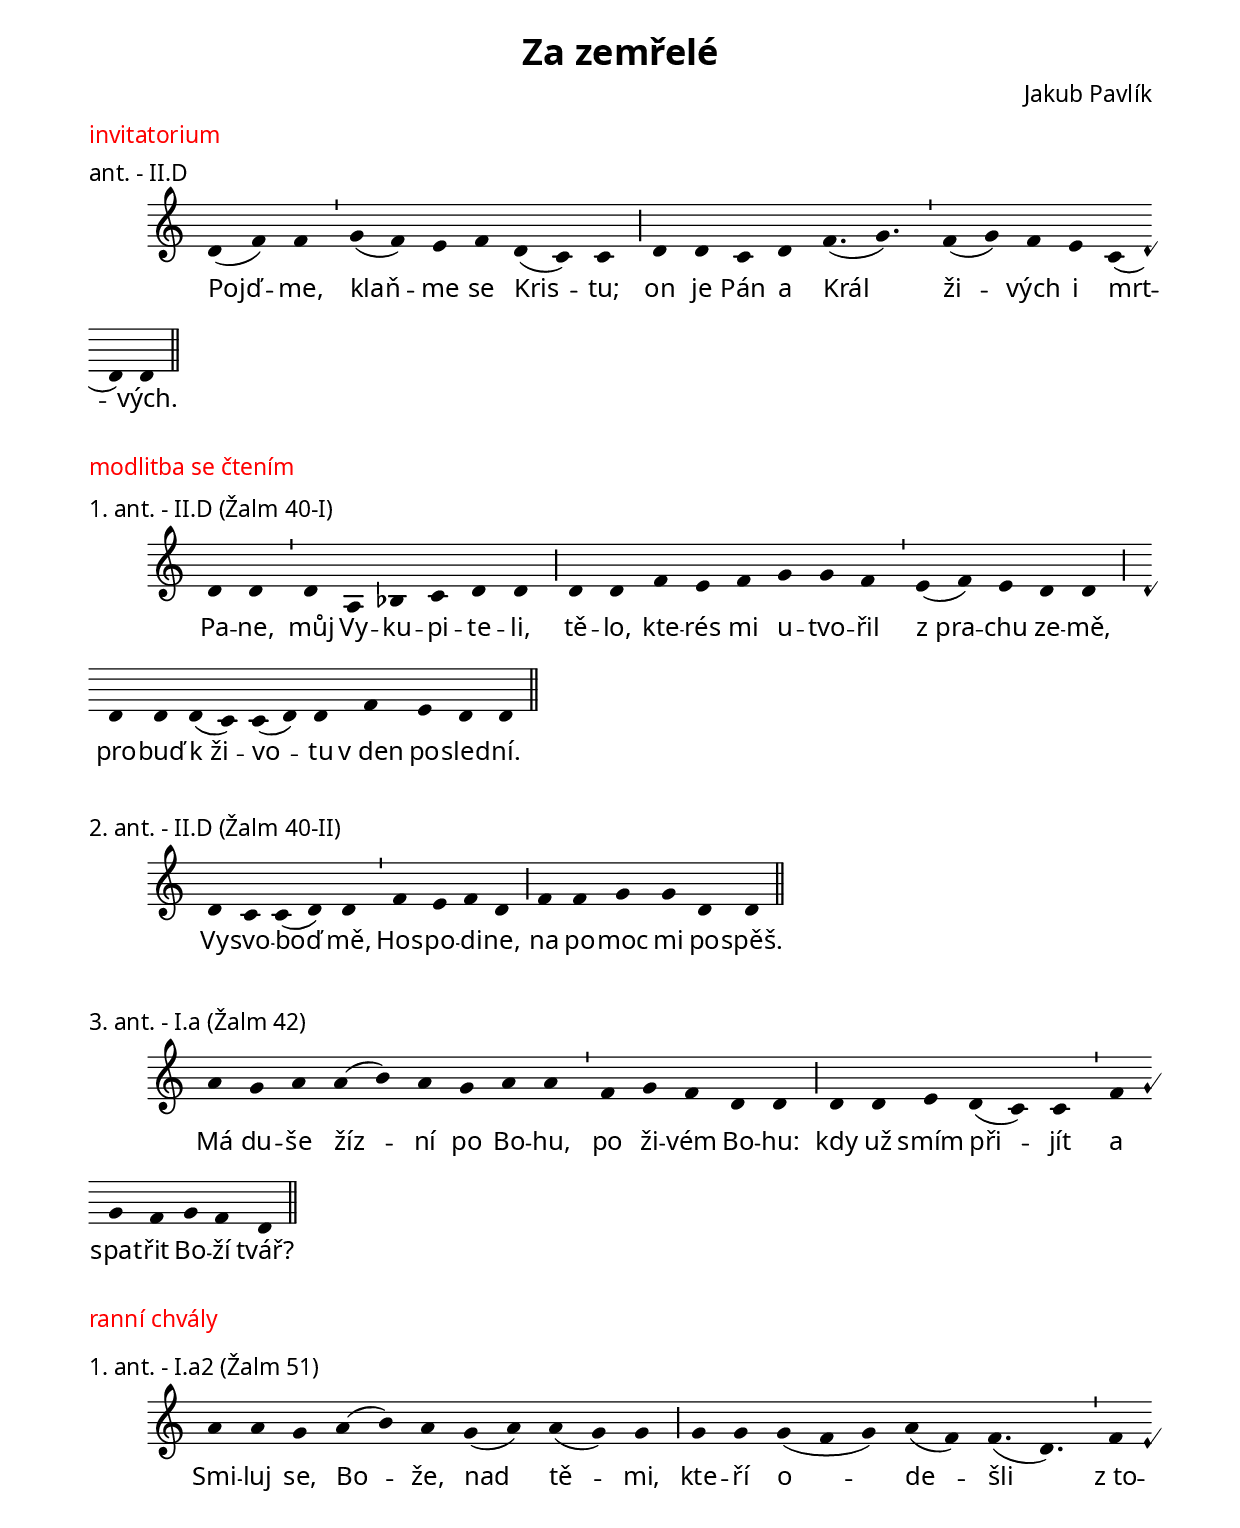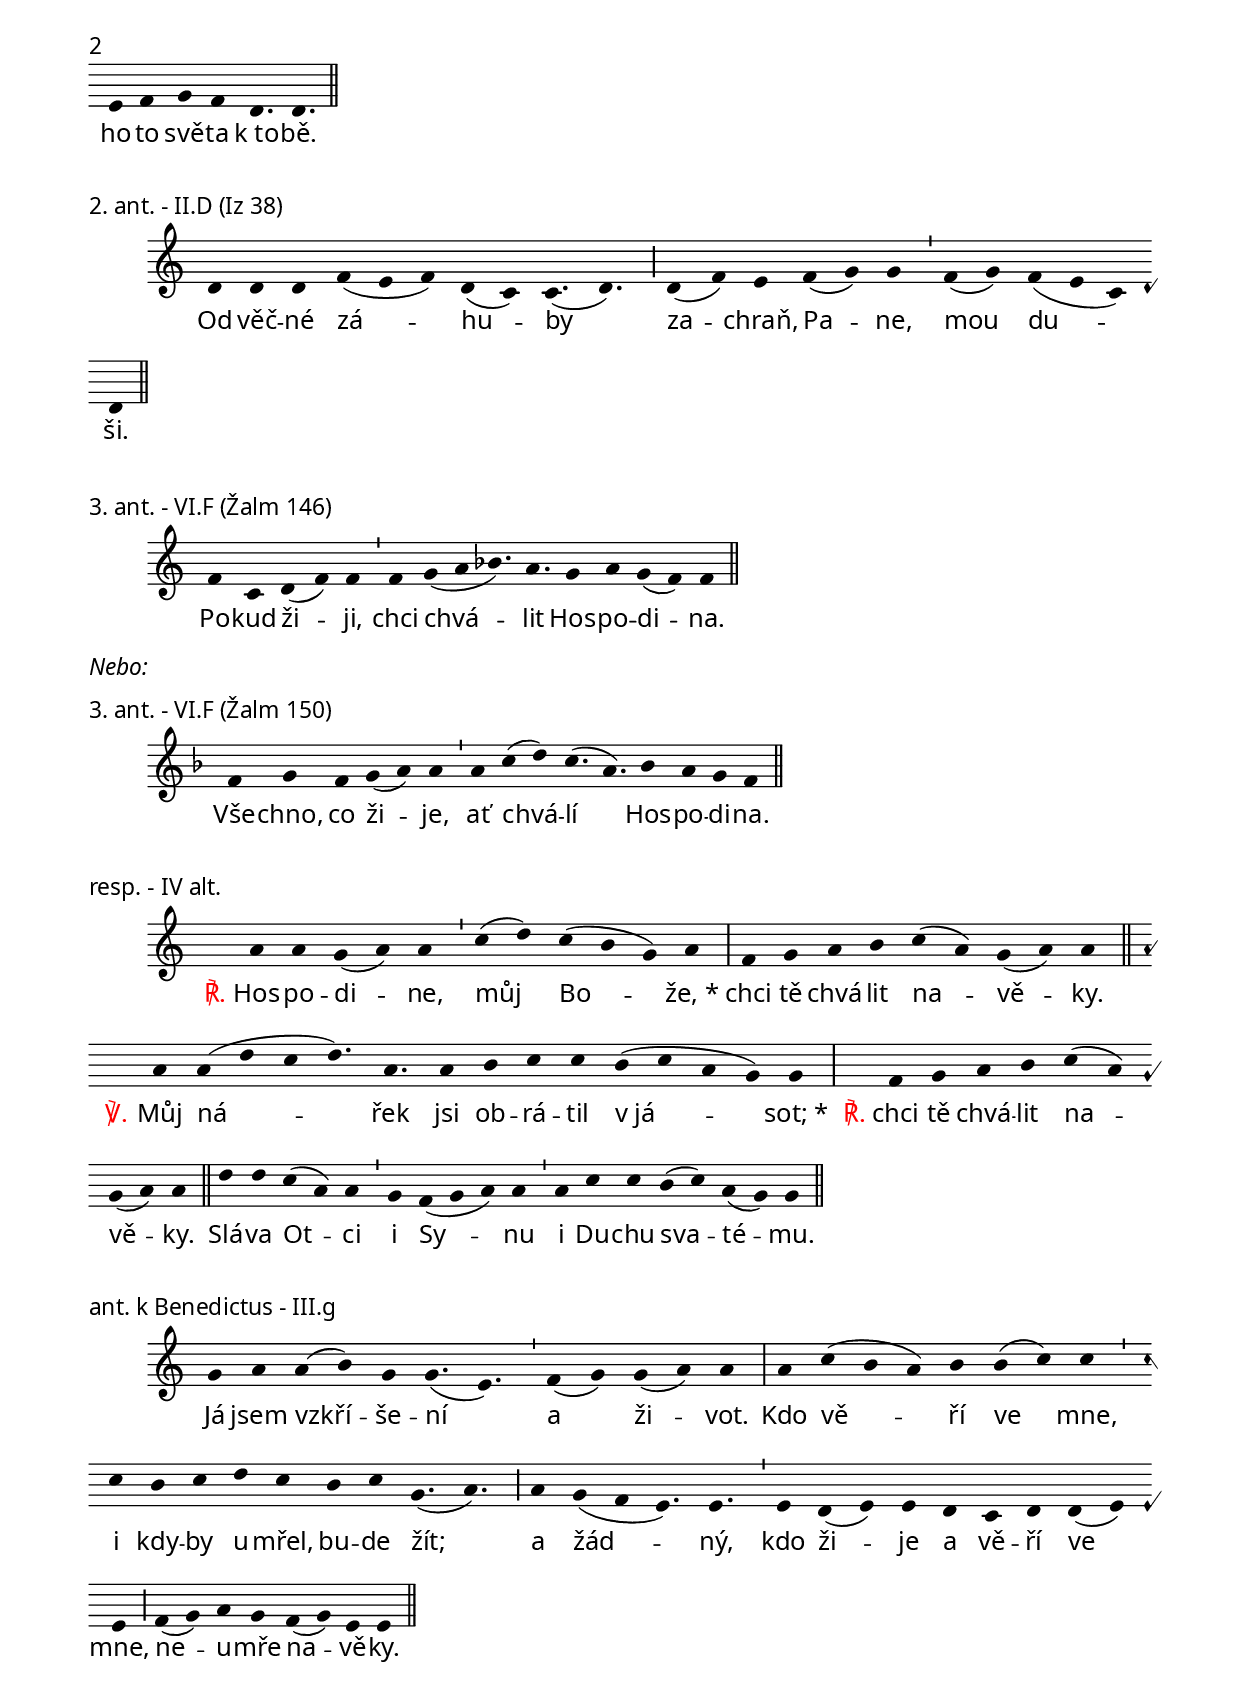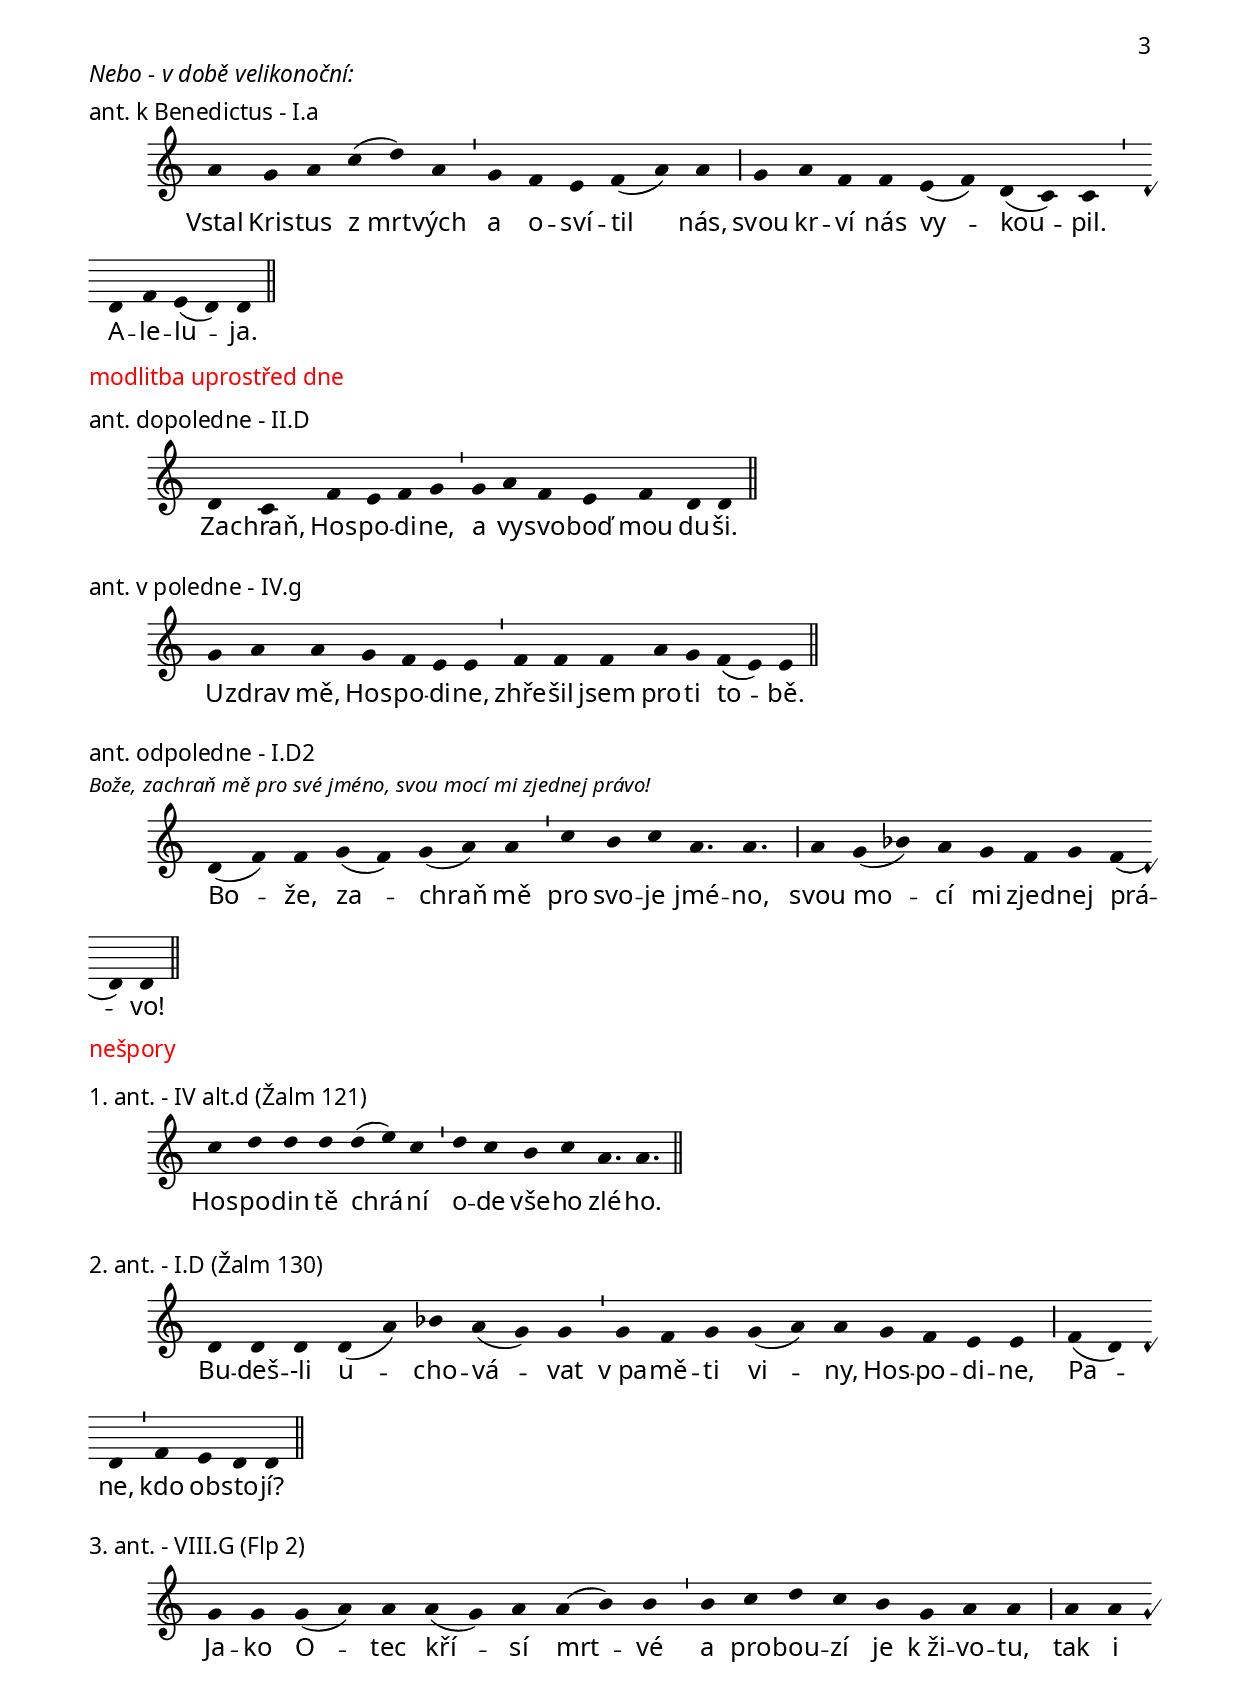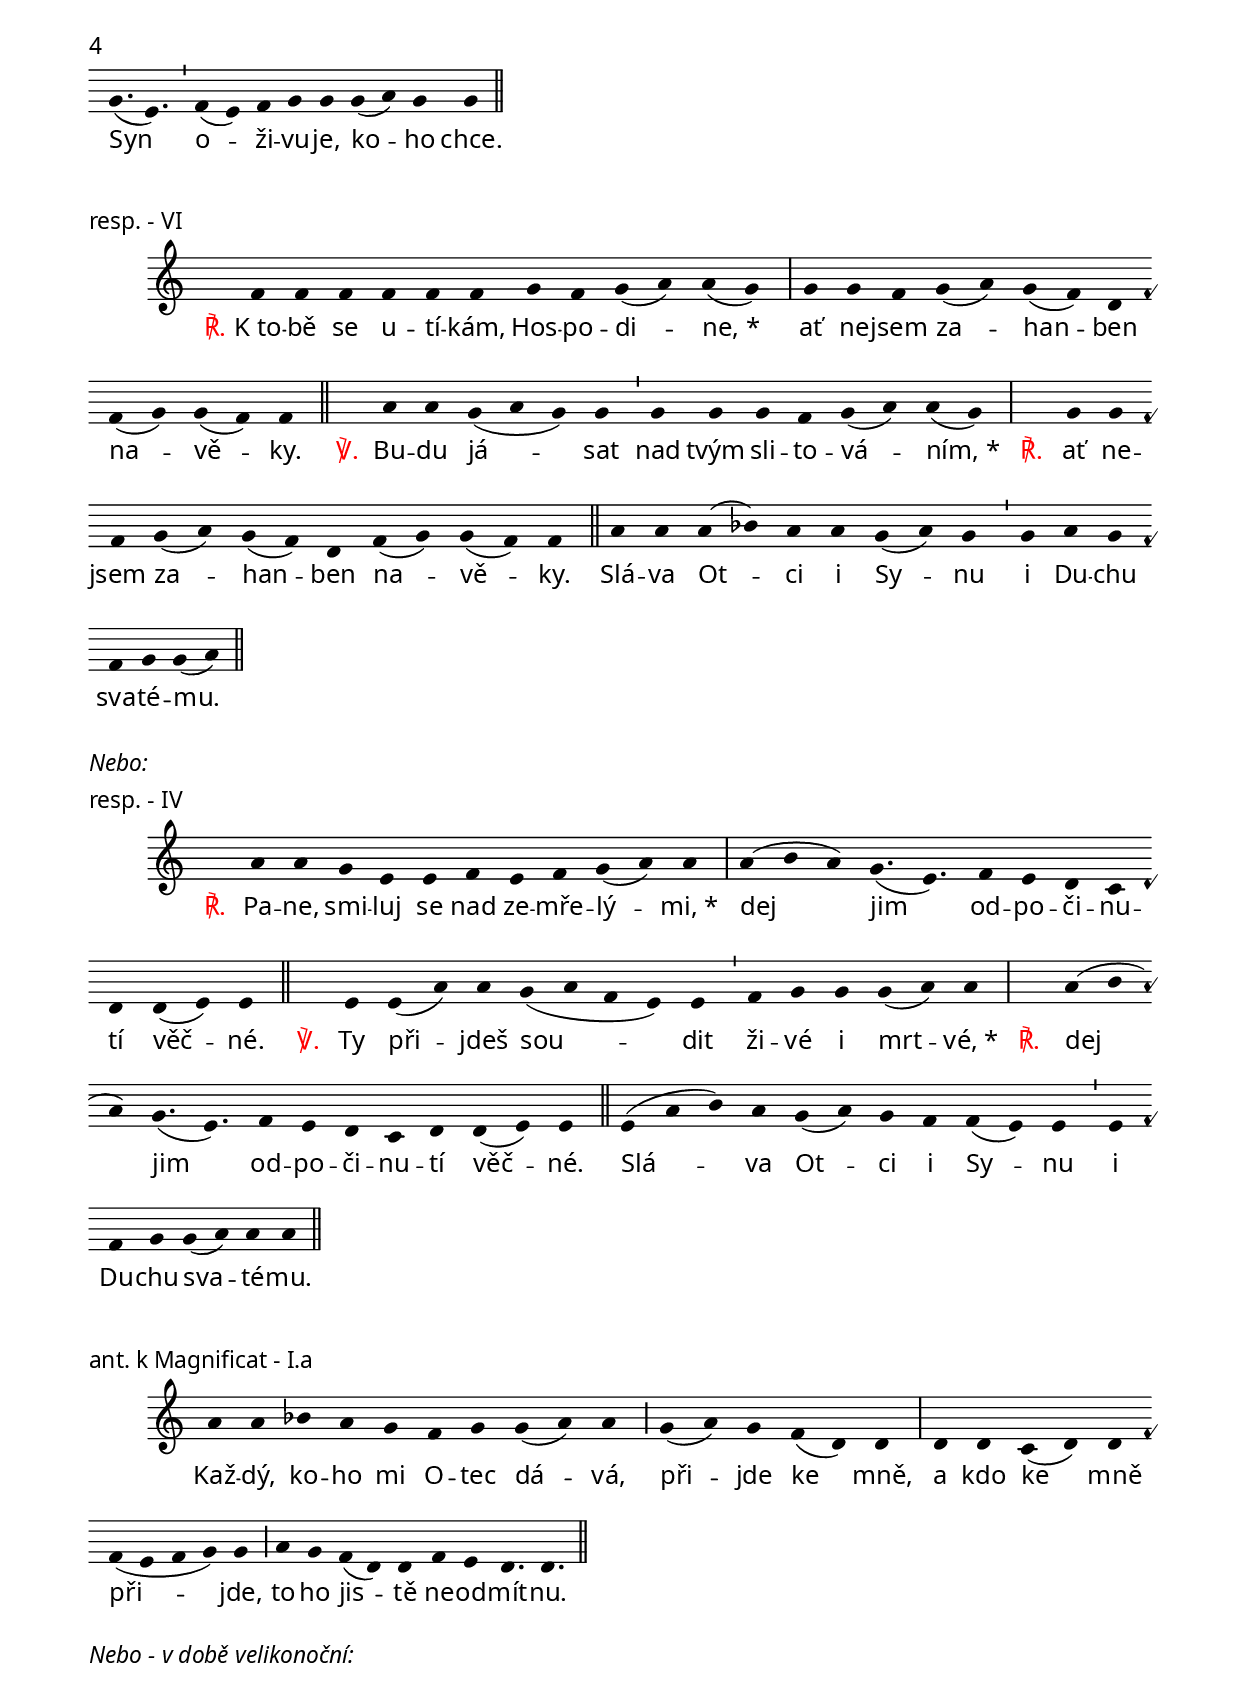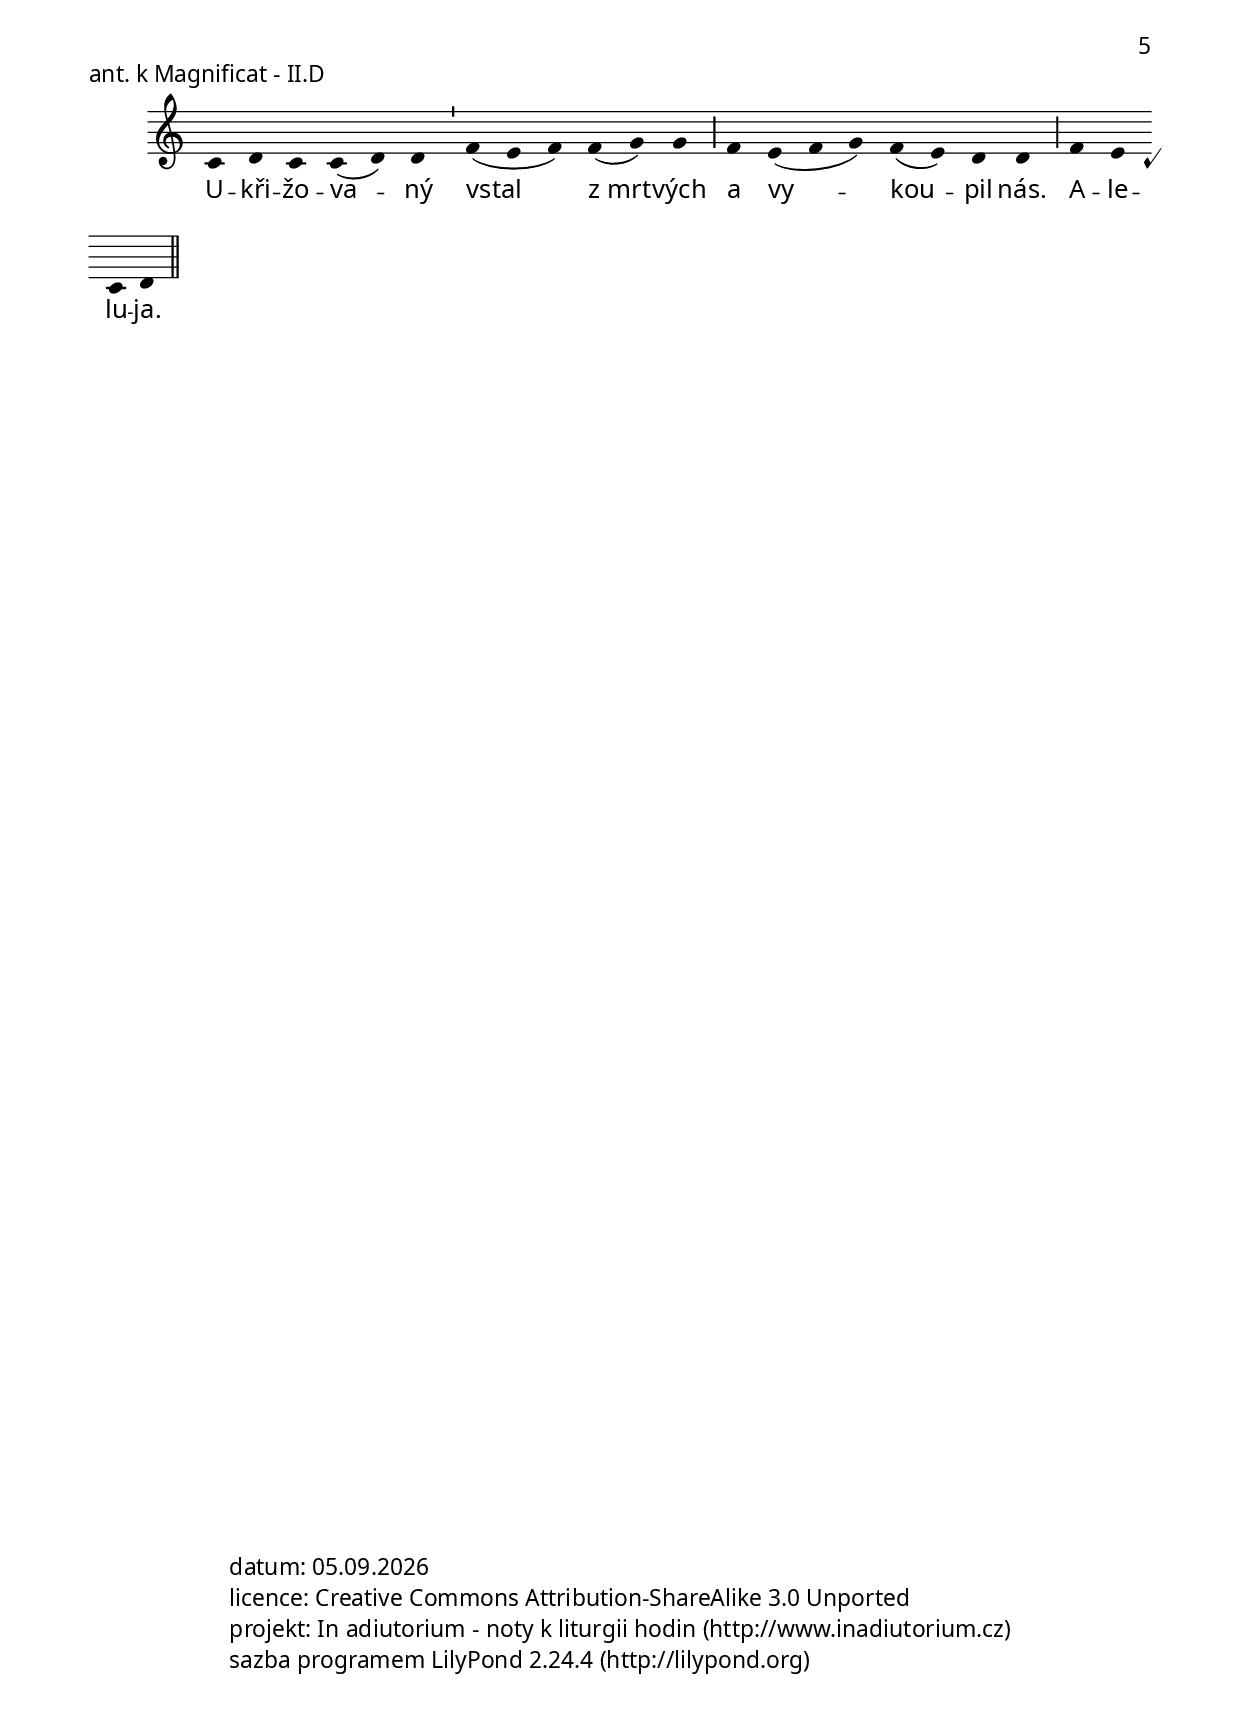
\version "2.14.2"

\header {
  title = "Za zemřelé"
  composer = "Jakub Pavlík"
}

\include "../spolecne.ly"
\include "../dilyresponsorii.ly"

\markup {\nadpisHodinka {"invitatorium"}}

\score {
  \relative c' {
    \choralniRezim
    d4( f) f \barMin g( f) e f d( c) c \barMaior
    d d c d f4.( g) \barMin f4( g) f e c( d) d \barFinalis
  }
  \addlyrics {
    Pojď -- me, klaň -- me se Kris -- tu;
    on je Pán a Král ži -- vých i mrt -- vých.
  }
  \header {
    quid = "ant."
    modus = "II"
    differentia = "D"
    psalmus = ""
    id = "invit"
    piece = \markup {\sestavTitulekBezZalmu}
  }
}

\markup {\nadpisHodinka {"modlitba se čtením"}}

\score {
  \relative c' {
    \choralniRezim
    d4 d \barMin d a bes c d d \barMaior
    d d f e f g g f \barMin
    e( f) e d d \barMaior
    d d d( c) c( d) d f e d d \barFinalis
  }
  \addlyrics {
    Pa -- ne, můj Vy -- ku -- pi -- te -- li,
    tě -- lo, kte -- rés mi u -- tvo -- řil
    z_pra -- chu ze -- mě,
    pro -- buď k_ži -- vo -- tu v_den po -- sled -- ní.
  }
  \header {
    quid = "1. ant."
    modus = "II"
    differentia = "D"
    psalmus = "Žalm 40-I"
    id = "mc-a1"
    piece = \markup {\sestavTitulek}
  }
}

\score {
  \relative c' {
    \choralniRezim
    d4 c c( d) d \barMin f e f d \barMaior
    f f g g d d \barFinalis
  }
  \addlyrics {
    Vy -- svo -- boď mě, Hos -- po -- di -- ne,
    na po -- moc mi po -- spěš.
  }
  \header {
    quid = "2. ant."
    modus = "II"
    differentia = "D"
    psalmus = "Žalm 40-II"
    id = "mc-a2"
    piece = \markup {\sestavTitulek}
  }
}

\score {
  \relative c'' {
    \choralniRezim
    a4 g a a( b) a g a a \barMin
    f g f d d \barMaior
    d d e d( c) c \barMin
    f g f g f d \barFinalis
  }
  \addlyrics {
    Má du -- še žíz -- ní po Bo -- hu,
    po ži -- vém Bo -- hu:
    kdy už smím při -- jít
    a spat -- řit Bo -- ží tvář?
  }
  \header {
    quid = "3. ant."
    modus = "I"
    differentia = "a"
    psalmus = "Žalm 42"
    id = "mc-a3"
    piece = \markup {\sestavTitulek}
  }
}

\markup {\nadpisHodinka {"ranní chvály"}}

\score {
  \relative c'' {
    \choralniRezim
    a4 a g a( b) a g( a) a( g) g \barMaior
    g g g( f g) a( f) f4.( d) \barMin f4 e f g f d4. d \barFinalis
  }
  \addlyrics {
    Smi -- luj se, Bo -- že, nad tě -- mi,
    kte -- ří o -- de -- šli z_to -- ho -- to svě -- ta k_to -- bě.
  }
  \header {
    quid = "1. ant."
    modus = "I"
    differentia = "a2"
    psalmus = "Žalm 51"
    id = "rch-a1"
    piece = \markup {\sestavTitulek}
  }
}

\score {
  \relative c' {
    \choralniRezim
    d4 d d f( e f) d( c) c4.( d) \barMaior
    d4( f) e f( g) g \barMin f( g) f( e c) d \barFinalis
  }
  \addlyrics {
    Od věč -- né zá -- hu -- by
    za -- chraň, Pa -- ne, mou du -- ši.
  }
  \header {
    quid = "2. ant."
    modus = "II"
    differentia = "D"
    psalmus = "Iz 38"
    id = "rch-a2"
    fons = "melodie z: Bílá sobota, ranní chvály, 2. ant."
    fial = "pust_triduum.ly#so-rch-ant2?konec"
    piece = \markup {\sestavTitulek}
  }
}

\score {
  \relative c' {
    \choralniRezim
    f4 c d( f) f \barMin
    f \stemUp g( a bes4.) a g4 a g( f) f \barFinalis
  }
  \addlyrics {
    Po -- kud ži -- ji,
    chci chvá -- lit Hos -- po -- di -- na.
  }
  \header {
    quid = "3. ant."
    modus = "VI"
    differentia = "F"
    psalmus = "Žalm 146"
    id = "rch-a3"
    fons = "4. týden žaltáře, středa, ranní chvály, 3. ant."
    fial = "antifony/tyden4_4streda.ly#rch-ant3"
    piece = \markup {\sestavTitulek}
  }
}

\markup\italic{Nebo:}

\score {
  \relative c' {
    \choralniRezim
    \key f \major
    f4 g f g( a) a \barMin
    a4 c( d) c4.( a) bes4 a g f \barFinalis
  }
  \addlyrics {
    Vše -- chno, co ži -- je, ať chvá -- lí Hos -- po -- di -- na.
  }
  \header {
    quid = "3. ant."
    modus = "VI"
    differentia = "F"
    psalmus = "Žalm 150"
    id = "rch-a3-alt"
    fons = "4. t. žaltáře, neděle, ranní chvály, 3. ant. (Text jiný: ubráno aleluja a 'dýchá' změněno na 'žije')"
    fial = "antifony/tyden4_1nedele.ly#rch-ant3?jiny_text&-aleluja"
    piece = \markup {\sestavTitulek}
  }
}

\score {
  \relative c'' {
    \choralniRezim

    % R
    \neviditelna a
    a4 a g( a) a \barMin c( d) c( b g) a \barMax
    f g a b c( a) g( a) a \barFinalis
    % V
    \neviditelna a
    a4 a( d c d4.) a a4 b c c b( c a g) g \barMax
    % R
    \neviditelna a
    f g a b c( a) g( a) a \barFinalis
    % Slava
    d4 d c( a) a \barMin g f( g a) a \barMin a c c b( c) a( g) g \barFinalis
  }
  \addlyrics {
    \Response Hos -- po -- di -- ne, můj Bo -- že,_*
    chci tě chvá -- lit na -- vě -- ky.
    \Verse Můj ná -- řek jsi ob -- rá -- til v_já -- sot;_*
    \Response chci tě chvá -- lit na -- vě -- ky.
    \textRespDoxologie
  }
  \header {
    quid = "resp."
    modus = "IV alt."
    id = "rch-resp"
    piece = \markup {\sestavTitulekResp}
  }
}

\score {
  \relative c'' {
    \choralniRezim
    g4 a a( b) g g4.( e) \barMin f4( g) g( a) a \barMax
    a c( b a) b b( c) c \barMin c b c d c b c g4.( a) \barMaior
    a4 g( f e4.) e \barMin e4 d( e) e d c d d( e) e \barMaior
    f( g) a g f( g) e e \barFinalis
  }
  \addlyrics {
    Já jsem vzkří -- še -- ní a ži -- vot.
    Kdo vě -- ří ve mne, i kdy -- by u -- mřel, bu -- de žít;
    a žád -- ný, kdo ži -- je a vě -- ří ve mne,
    ne -- u -- mře na -- vě -- ky.
  }
  \header {
    quid = "ant. k Benedictus"
    modus = "III"
    differentia = "g"
    psalmus = ""
    id = "rch-aben"
    piece = \markup {\sestavTitulekBezZalmu}
  }
}

\pageBreak % ZLOM

\markup\italic{Nebo - v době velikonoční:}

\score {
  \relative c'' {
    \choralniRezim
    a4 g a c( d) a \barMin g f e f( a) a \barMaior
    g a f f e( f) d( c) c \barMin
    d4 f e( d) d \barFinalis
  }
  \addlyrics {
    Vstal Kris -- tus z_mrt -- vých a o -- sví -- til nás,
    svou kr -- ví nás vy -- kou -- pil.
    A -- le -- lu -- ja.
  }
  \header {
    quid = "ant. k Benedictus"
    modus = "I"
    differentia = "a"
    psalmus = ""
    id = "rch-aben-velik"
    fial = "velikonoce_velikonocnioktav.ly#rch-ant1"
    piece = \markup {\sestavTitulekBezZalmu}
  }
}

\markup {\nadpisHodinka {"modlitba uprostřed dne"}}

\score {
  \relative c' {
    \choralniRezim
    d4 c f e f g \barMin
    g a f e f d d \barFinalis
  }
  \addlyrics {
    Za -- chraň, Hos -- po -- di -- ne,
    a vy -- svo -- boď mou du -- ši.
  }
  \header {
    quid = "ant. dopoledne"
    modus = "II"
    differentia = "D"
    psalmus = ""
    id = "tercie"
    piece = \markup {\sestavTitulekBezZalmu}
  }
}

\score {
  \relative c'' {
    \choralniRezim
    g4 a a g f e e \barMin f f f a g f( e) e \barFinalis
  }
  \addlyrics {
    U -- zdrav mě, Hos -- po -- di -- ne, zhře -- šil jsem
    pro -- ti to -- bě.
  }
  \header {
    quid = "ant. v poledne"
    modus = "IV"
    differentia = "g"
    psalmus = ""
    id = "sexta"
    fons = "pátek 1. týdne žaltáře, nešpory, 1. ant."
    fial = "antifony/tyden1_6patek.ly#ne-ant1"
    piece = \markup {\sestavTitulekBezZalmu}
  }
}

\score {
  \relative c' {
    \choralniRezim
    d( f) f g( f) g( a) a \barMin c b c a4. a \barMaior
    a4 \stemUp g( bes) a g f g f( d) d \barFinalis
  }
  \addlyrics {
    Bo -- že, za -- chraň mě
    pro svo -- je % v breviáři: své
    jmé -- no,
    svou mo -- cí mi zjed -- nej prá -- vo!
  }
  \header {
    textus_approbatus = "Bože, zachraň mě pro své jméno, svou mocí mi zjednej právo!"
    quid = "ant. odpoledne"
    modus = "I"
    differentia = "D2"
    psalmus = ""
    placet = "není zlá, ale pravděpodobně by šla lépe"
    id = "nona"
    piece = \markup {\sestavTitulekBezZalmu}
  }
}

\markup {\nadpisHodinka {"nešpory"}}

\score {
  \relative c'' {
    \choralniRezim
    c4 d d d d( e) c \barMin
    d c b c a4. a \barFinalis
  }
  \addlyrics {
    Hos -- po -- din tě chrá -- ní
    o -- de vše -- ho zlé -- ho.
  }
  \header {
    quid = "1. ant."
    modus = "IV alt"
    differentia = "d"
    psalmus = "Žalm 121"
    placet = "IV alt.c"
    id = "ne-a1"
    piece = \markup {\sestavTitulek}
  }
}

\score {
  \relative c' {
    \choralniRezim
    d4 d d d( a') bes a( g) g \barMin
    g f g g( a) a g f e e \barMaior
    f( d) d \barMin f e d d \barFinalis
  }
  \addlyrics {
    Bu -- deš -- -li u -- cho -- vá -- vat
    v_pa -- mě -- ti vi -- ny, Hos -- po -- di -- ne,
    Pa -- ne, kdo ob -- sto -- jí?
  }
  \header {
    quid = "2. ant."
    modus = "I"
    differentia = "D"
    psalmus = "Žalm 130"
    id = "ne-a2"
    piece = \markup {\sestavTitulek}
  }
}

\score {
  \relative c'' {
    \choralniRezim
    g4 g g( a) a a( g) a a( b) b \barMin
    b c d c b g a a \barMaior
    a a g4.( e) \barMin f4( e) f g g g( a) g g \barFinalis
  }
  \addlyrics {
    Ja -- ko O -- tec kří -- sí mrt -- vé
    a pro -- bou -- zí je k_ži -- vo -- tu,
    tak i Syn o -- ži -- vu -- je, ko -- ho chce.
  }
  \header {
    quid = "3. ant."
    modus = "VIII"
    differentia = "G"
    psalmus = "Flp 2"
    placet = "možná sedí spíš do modu III"
    id = "ne-a3"
    piece = \markup {\sestavTitulek}
  }
}

\score {
  \relative c' {
    \choralniRezim

    % R
    \neviditelna f
    f4 f f f f f g f g( a) a( g) \barMax
    g g f g( a) g( f) d f( g) g( f) f \barFinalis
    % V
    \neviditelna a
    a a g( a g) g \barMin g g g f g( a) a( g) \barMax
    % R
    \neviditelna a
    g g f g( a) g( f) d f( g) g( f) f \barFinalis
    % Slava
    \respVIdoxologie \barFinalis
  }
  \addlyrics {
    \Response K_to -- bě se u -- tí -- kám, Hos -- po -- di -- ne,_*
    ať ne -- jsem za -- han -- ben na -- vě -- ky.
    \Verse Bu -- du já -- sat nad tvým sli -- to -- vá -- ním,_*
    \Response ať ne -- jsem za -- han -- ben na -- vě -- ky.
    \textRespDoxologie
  }
  \header {
    quid = "resp."
    modus = "VI"
    id = "ne-resp"
    piece = \markup {\sestavTitulekResp}
  }
}

\markup\italic{Nebo:}

\score {
  \relative c'' {
    \choralniRezim

    % R
    \neviditelna a
    a4 a g e e f e f g( a) a \barMax
    a( b a) g4.( e) f4 e d c d d( e) e \barFinalis
    % V
    \neviditelna e
    e e( a) a g( a f e) e \barMin f g g g( a) a \barMax
    % R
    \neviditelna a
    a( b a) g4.( e) f4 e d c d d( e) e \barFinalis
    % Slava
    e( a b) a g( a) g f f( e) e \barMin e f g g( a) a a \barFinalis
  }
  \addlyrics {
    \Response Pa -- ne, smi -- luj se nad ze -- mře -- lý -- mi,_*
    dej jim od -- po -- či -- nu -- tí věč -- né.
    \Verse Ty při -- jdeš sou -- dit ži -- vé i mrt -- vé,_*
    \Response dej jim od -- po -- či -- nu -- tí věč -- né.
    \textRespDoxologie
  }
  \header {
    quid = "resp."
    modus = "IV"
    id = "ne-resp2"
    piece = \markup {\sestavTitulekResp}
  }
}

\score {
  \relative c'' {
    \choralniRezim
    a4 a bes a g f g g( a) a \barMaior
    g( a) g f( d) d \barMax
    d d c( d) d f( e f g) g \barMaior
    a g f( d) d f e d4. d \barFinalis
  }
  \addlyrics {
    Kaž -- dý, ko -- ho mi O -- tec dá -- vá,
    při -- jde ke mně,
    a kdo ke mně při -- jde,
    to -- ho jis -- tě ne -- od -- mít -- nu.
  }
  \header {
    quid = "ant. k Magnificat"
    modus = "I"
    differentia = "a"
    psalmus = ""
    id = "ne-amag"
    piece = \markup {\sestavTitulekBezZalmu}
  }
}

\markup\italic{Nebo - v době velikonoční:}

\score {
  \relative c' {
    \choralniRezim
    c4 d c c( d) d \barMin f( e f) f( g) g \barMaior
    f e( f g) f( e) d d \barMaior
    f e c d \barFinalis
  }
  \addlyrics {
    U -- kři -- žo -- va -- ný vstal z_mrt -- vých
    a vy -- kou -- pil nás.
    A -- le -- lu -- ja.
  }
  \header {
    quid = "ant. k Magnificat"
    modus = "II"
    differentia = "D"
    psalmus = ""
    id = "ne-amag-velik"
    piece = \markup {\sestavTitulekBezZalmu}
  }
}